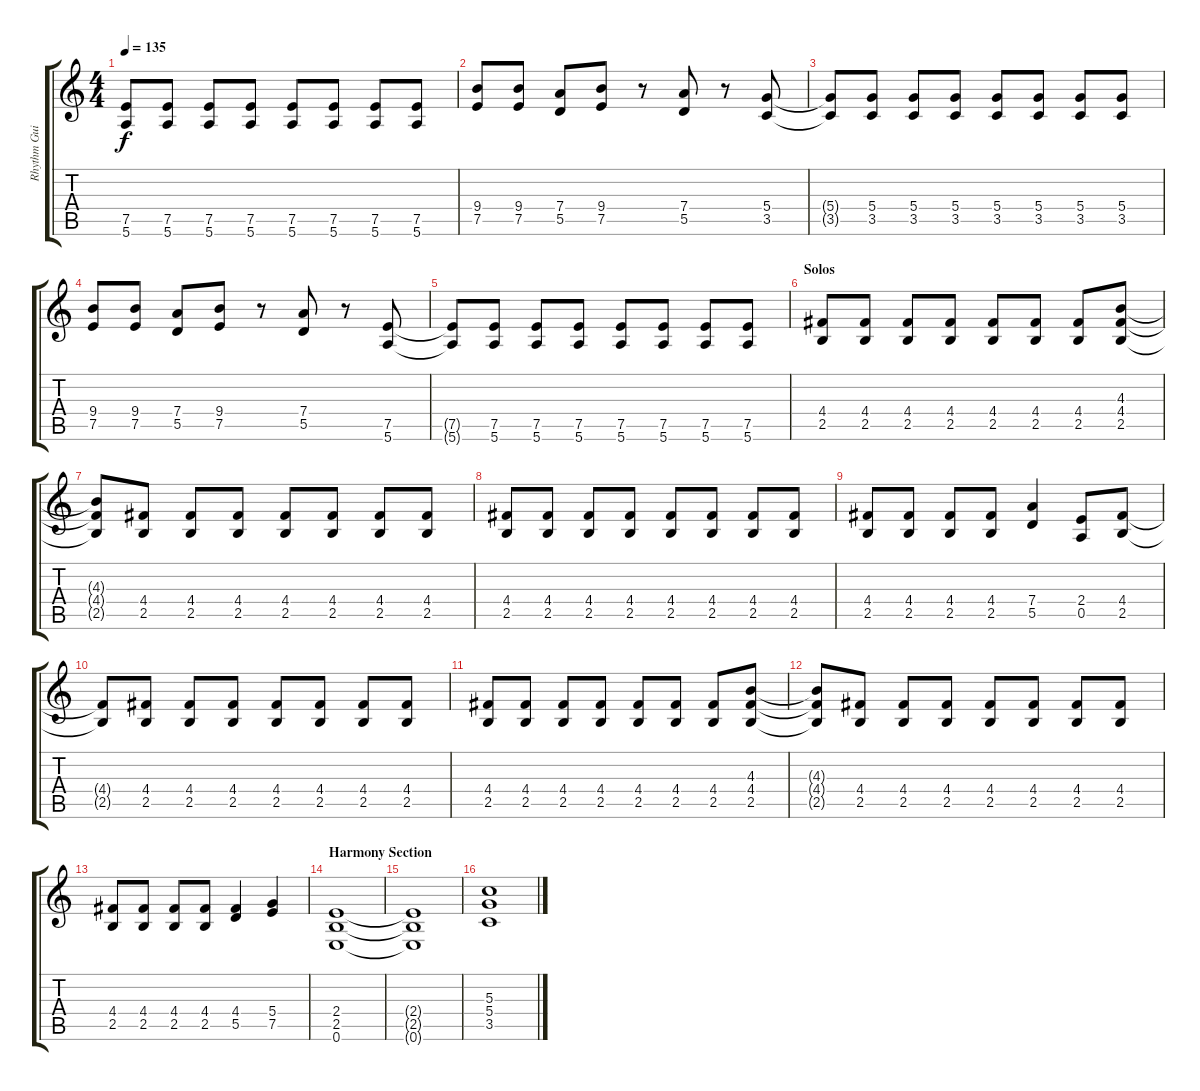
\track ("Rhythm Guitar" "Rhythm Gui") {instrument distortionguitar}
\staff {score tabs}
\tuning (E4 B3 G3 D3 A2 E2) {hide}
\ts (4 4)
\tempo 135
\clef g2
\ks c
(7.5{t} 5.6{t}).8{dy f} (7.5 5.6).8 (7.5 5.6).8 (7.5 5.6).8 (7.5 5.6).8 (7.5 5.6).8 (7.5 5.6).8 (7.5 5.6).8 |
(9.4 7.5).8 (9.4 7.5).8 (7.4 5.5).8 (9.4 7.5).8 r.8 (7.4 5.5).8 r.8 (5.4 3.5).8 |
(5.4{t} 3.5{t}).8 (5.4 3.5).8 (5.4 3.5).8 (5.4 3.5).8 (5.4 3.5).8 (5.4 3.5).8 (5.4 3.5).8 (5.4 3.5).8 |
(9.4 7.5).8 (9.4 7.5).8 (7.4 5.5).8 (9.4 7.5).8 r.8 (7.4 5.5).8 r.8 (7.5 5.6).8 |
(7.5{t} 5.6{t}).8 (7.5 5.6).8 (7.5 5.6).8 (7.5 5.6).8 (7.5 5.6).8 (7.5 5.6).8 (7.5 5.6).8 (7.5 5.6).8 |
\section ("" "Solos")
(4.4 2.5).8 (4.4 2.5).8 (4.4 2.5).8 (4.4 2.5).8 (4.4 2.5).8 (4.4 2.5).8 (4.4 2.5).8 (4.3 4.4 2.5).8 |
(4.3{t} 4.4{t} 2.5{t}).8 (4.4 2.5).8 (4.4 2.5).8 (4.4 2.5).8 (4.4 2.5).8 (4.4 2.5).8 (4.4 2.5).8 (4.4 2.5).8 |
(4.4 2.5).8 (4.4 2.5).8 (4.4 2.5).8 (4.4 2.5).8 (4.4 2.5).8 (4.4 2.5).8 (4.4 2.5).8 (4.4 2.5).8 |
(4.4 2.5).8 (4.4 2.5).8 (4.4 2.5).8 (4.4 2.5).8 (7.4 5.5).4 (2.4 0.5).8 (4.4 2.5).8 |
(4.4{t} 2.5{t}).8 (4.4 2.5).8 (4.4 2.5).8 (4.4 2.5).8 (4.4 2.5).8 (4.4 2.5).8 (4.4 2.5).8 (4.4 2.5).8 |
(4.4 2.5).8 (4.4 2.5).8 (4.4 2.5).8 (4.4 2.5).8 (4.4 2.5).8 (4.4 2.5).8 (4.4 2.5).8 (4.3 4.4 2.5).8 |
(4.3{t} 4.4{t} 2.5{t}).8 (4.4 2.5).8 (4.4 2.5).8 (4.4 2.5).8 (4.4 2.5).8 (4.4 2.5).8 (4.4 2.5).8 (4.4 2.5).8 |
(4.4 2.5).8 (4.4 2.5).8 (4.4 2.5).8 (4.4 2.5).8 (4.4 5.5).4 (5.4 7.5).4 |
\section ("" "Harmony Section")
(2.4 2.5 0.6).1 |
(2.4{t} 2.5{t} 0.6{t}).1 |
(5.3 5.4 3.5).1
